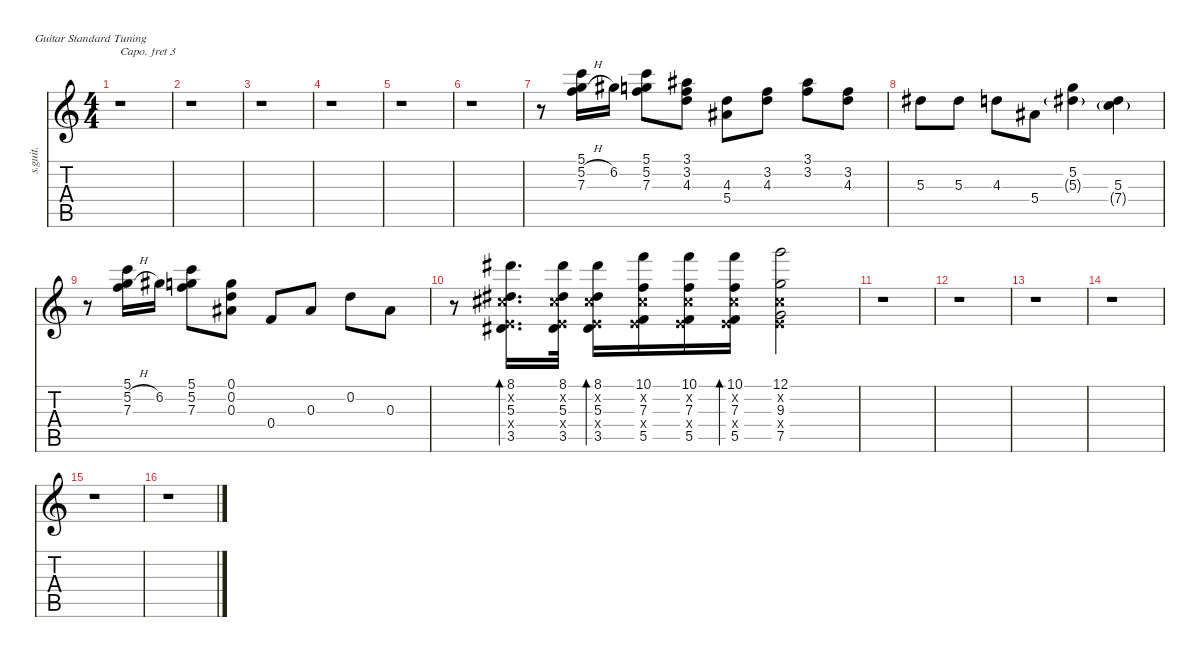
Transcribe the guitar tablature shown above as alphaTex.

\defaultSystemsLayout 4
\hideDynamics
\bracketExtendMode nobrackets
\track ("Solo Guitar" "s.guit.") {instrument distortionguitar}
\staff {score tabs}
\capo 3
\tuning (E4 B3 G3 D3 A2 E2)
\ts (4 4)
\tempo (100 hide)
\clef g2
\ks c
r.1{dy f} |
r.1 |
r.1 |
r.1 |
r.1 |
r.1 |
r.8 (5.1 5.2{h} 7.3).16 6.2.16 (5.1 5.2 7.3).8 (3.1 3.2 4.3).8 (4.3 5.4).8 (3.2 4.3).8 (3.1 3.2).8 (3.2 4.3).8 |
5.3.8 5.3.8 4.3.8 5.4.8 (5.2 5.3{g}).4 (5.3 7.4{g}).4 |
r.8 (5.1 5.2{h} 7.3).16 6.2.16 (5.1 5.2 7.3).8 (0.1 0.2 0.3).8 0.4.8 0.3.8 0.2.8 0.3.8 |
r.8 (8.1 -1.2{x acc #} 5.3 -1.4{x acc #} 3.5).16{d bd 30} (8.1 -1.2{x acc #} 5.3 -1.4{x acc #} 3.5).32 (8.1 -1.2{x acc #} 5.3 -1.4{x acc #} 3.5).16{bd 30} (10.1 -1.2{x acc #} 7.3 -1.4{x acc #} 5.5).16 (10.1 -1.2{x acc #} 7.3 -1.4{x acc #} 5.5).16 (10.1 -1.2{x acc #} 7.3 -1.4{x acc #} 5.5).16{bd 30} (12.1 -1.2{x acc #} 9.3 -1.4{x acc #} 7.5).2 |
r.1 |
r.1 |
r.1 |
r.1 |
r.1 |
r.1
